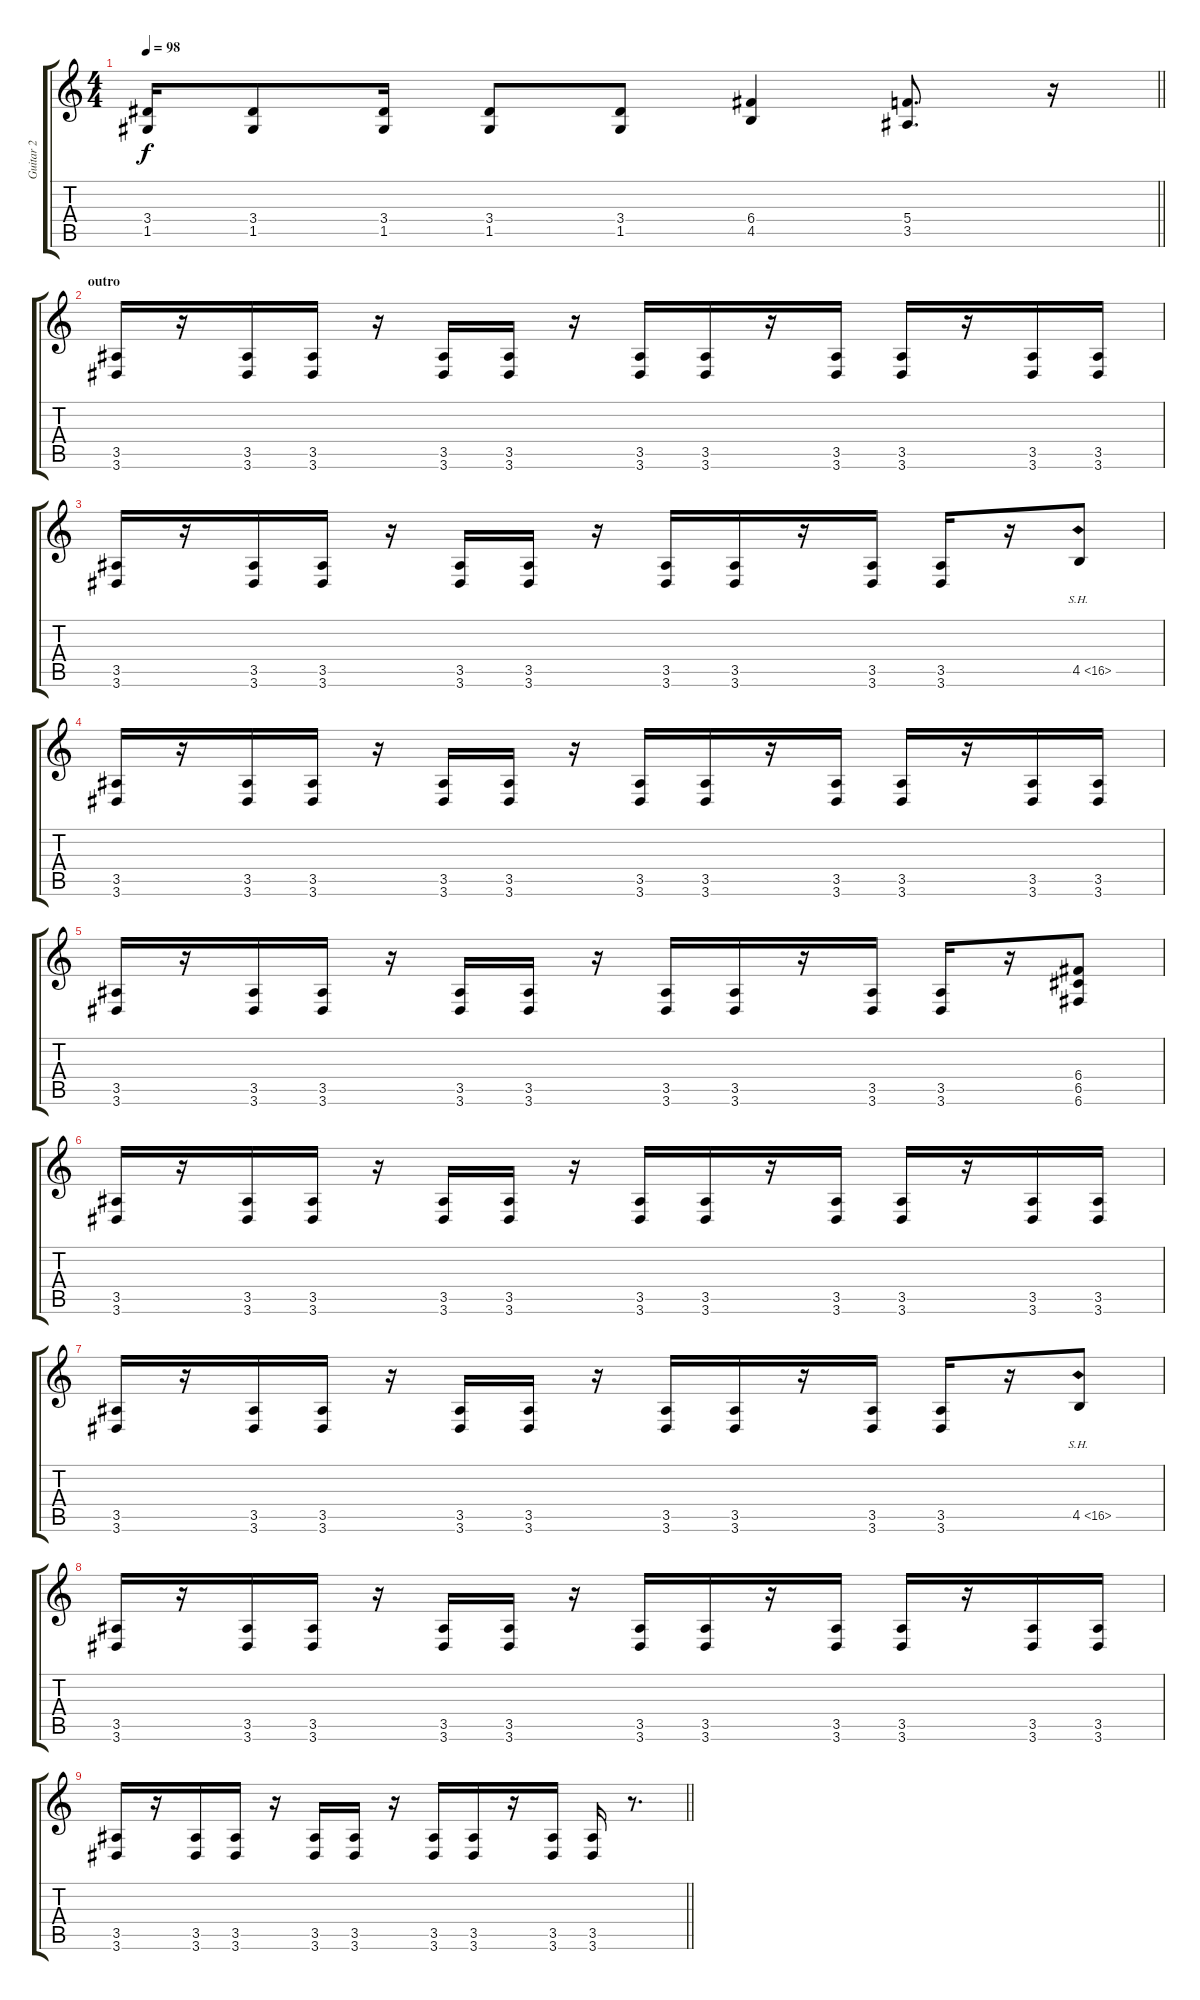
\track ("Guitar 2" "Guitar 2") {instrument distortionguitar}
\staff {score tabs}
\tuning (D4 A3 F3 C3 G2 C2) {hide}
\ts (4 4)
\tempo 98
\clef g2
\barLineRight lightlight
\ks c
(3.4 1.5).16{dy f} (3.4 1.5).8 (3.4 1.5).16 (3.4 1.5).8 (3.4 1.5).8 (6.4 4.5).4 (5.4 3.5).8{d} r.16 |
\section ("" "outro")
(3.5 3.6).16 r.16 (3.5 3.6).16 (3.5 3.6).16 r.16 (3.5 3.6).16 (3.5 3.6).16 r.16 (3.5 3.6).16 (3.5 3.6).16 r.16 (3.5 3.6).16 (3.5 3.6).16 r.16 (3.5 3.6).16 (3.5 3.6).16 |
(3.5 3.6).16 r.16 (3.5 3.6).16 (3.5 3.6).16 r.16 (3.5 3.6).16 (3.5 3.6).16 r.16 (3.5 3.6).16 (3.5 3.6).16 r.16 (3.5 3.6).16 (3.5 3.6).16 r.16 4.5{sh 12}.8 |
(3.5 3.6).16 r.16 (3.5 3.6).16 (3.5 3.6).16 r.16 (3.5 3.6).16 (3.5 3.6).16 r.16 (3.5 3.6).16 (3.5 3.6).16 r.16 (3.5 3.6).16 (3.5 3.6).16 r.16 (3.5 3.6).16 (3.5 3.6).16 |
(3.5 3.6).16 r.16 (3.5 3.6).16 (3.5 3.6).16 r.16 (3.5 3.6).16 (3.5 3.6).16 r.16 (3.5 3.6).16 (3.5 3.6).16 r.16 (3.5 3.6).16 (3.5 3.6).16 r.16 (6.4 6.5 6.6).8 |
(3.5 3.6).16 r.16 (3.5 3.6).16 (3.5 3.6).16 r.16 (3.5 3.6).16 (3.5 3.6).16 r.16 (3.5 3.6).16 (3.5 3.6).16 r.16 (3.5 3.6).16 (3.5 3.6).16 r.16 (3.5 3.6).16 (3.5 3.6).16 |
(3.5 3.6).16 r.16 (3.5 3.6).16 (3.5 3.6).16 r.16 (3.5 3.6).16 (3.5 3.6).16 r.16 (3.5 3.6).16 (3.5 3.6).16 r.16 (3.5 3.6).16 (3.5 3.6).16 r.16 4.5{sh 12}.8 |
(3.5 3.6).16 r.16 (3.5 3.6).16 (3.5 3.6).16 r.16 (3.5 3.6).16 (3.5 3.6).16 r.16 (3.5 3.6).16 (3.5 3.6).16 r.16 (3.5 3.6).16 (3.5 3.6).16 r.16 (3.5 3.6).16 (3.5 3.6).16 |
\barLineRight lightlight
(3.5 3.6).16 r.16 (3.5 3.6).16 (3.5 3.6).16 r.16 (3.5 3.6).16 (3.5 3.6).16 r.16 (3.5 3.6).16 (3.5 3.6).16 r.16 (3.5 3.6).16 (3.5 3.6).16 r.8{d}
